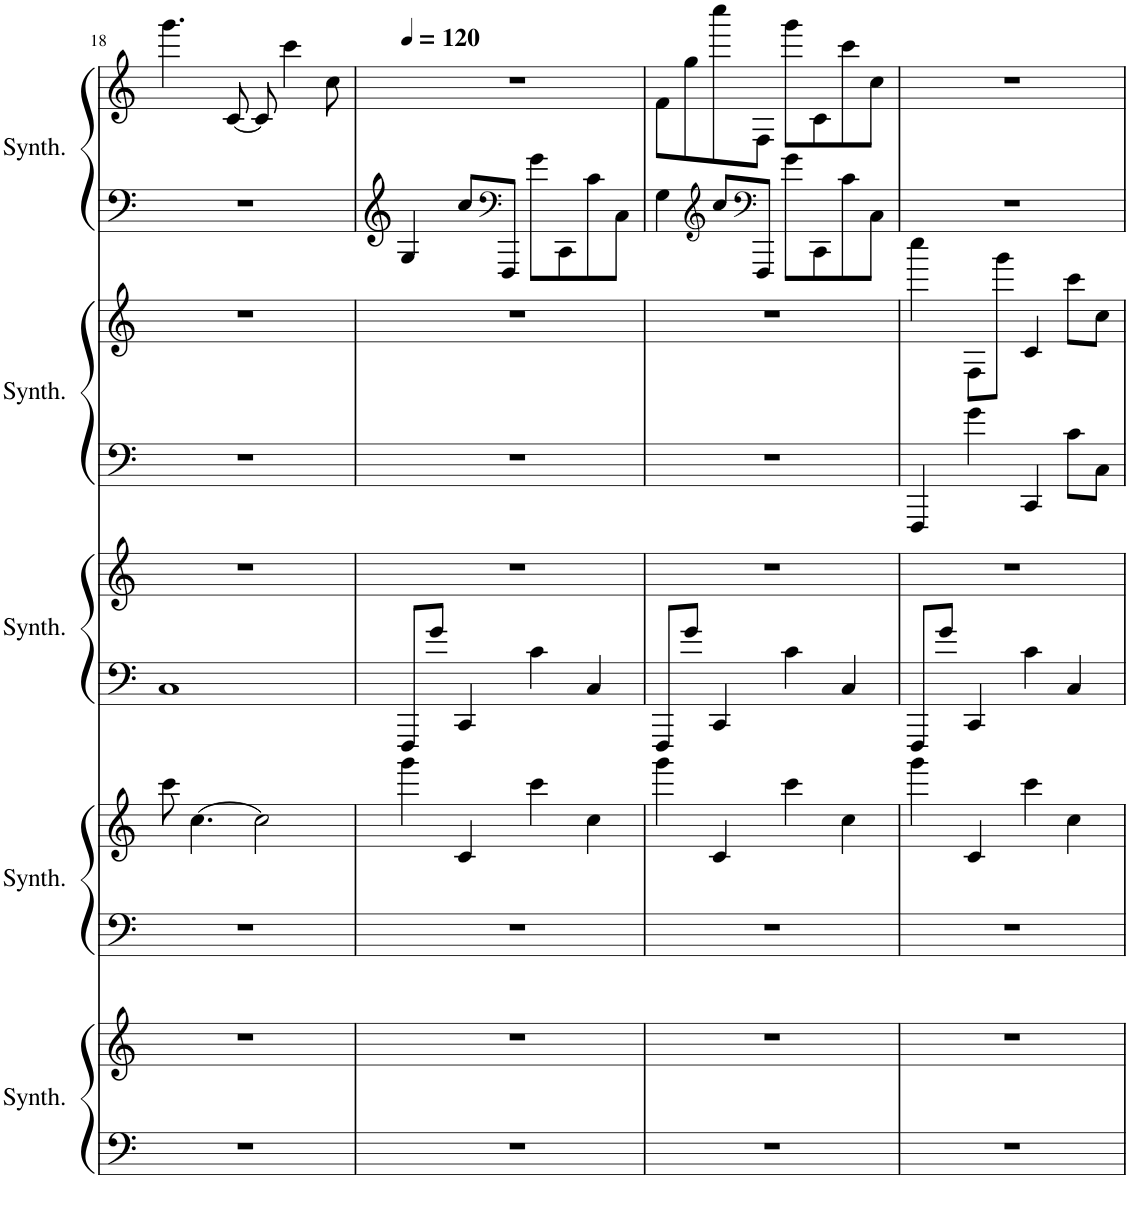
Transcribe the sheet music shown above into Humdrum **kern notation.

**kern	**kern	**kern	**kern	**kern	**kern	**kern	**kern	**kern	**kern
*part5	*part5	*part4	*part4	*part3	*part3	*part2	*part2	*part1	*part1
*staff10	*staff9	*staff8	*staff7	*staff6	*staff5	*staff4	*staff3	*staff2	*staff1
*I"Pad Synthesizer, Warm Pad	*	*I"Pad Synthesizer, Warm Pad	*	*I"Pad Synthesizer, Warm Pad	*	*I"Pad Synthesizer, Warm Pad	*	*I"Pad Synthesizer, Warm Pad	*
*I'Synth.	*	*I'Synth.	*	*I'Synth.	*	*I'Synth.	*	*I'Synth.	*
!!LO:PB:g=z
*clefF4	*clefG2	*clefF4	*clefG2	*clefF4	*clefG2	*clefF4	*clefG2	*clefF4	*clefG2
*k[]	*k[]	*k[]	*k[]	*k[]	*k[]	*k[]	*k[]	*k[]	*k[]
*M4/4	*M4/4	*M4/4	*M4/4	*M4/4	*M4/4	*M4/4	*M4/4	*M4/4	*M4/4
=18	=18	=18	=18	=18	=18	=18	=18	=18	=18
1r	1r	1r	8ccc\	1C	1r	1r	1r	1r	4.ggg\
.	.	.	[4.cc\	.	.	.	.	.	.
.	.	.	.	.	.	.	.	.	[8c/
.	.	.	2cc\]	.	.	.	.	.	8c/]
.	.	.	.	.	.	.	.	.	4ccc\
.	.	.	.	.	.	.	.	.	8cc\
=19	=19	=19	=19	=19	=19	=19	=19	=19	=19
*	*	*	*	*	*	*	*	*	*MM120
1r	1r	1r	4ggg\	8FFF/L	1r	1r	1r	4G/	1r
.	.	.	.	8g/J	.	.	.	.	.
.	.	.	4c/	4CC/	.	.	.	8cc/L	.
*	*	*	*	*	*	*	*	*clefF4	*
.	.	.	.	.	.	.	.	8FFF/J	.
.	.	.	4ccc\	4c\	.	.	.	8g\L	.
.	.	.	.	.	.	.	.	8CC\	.
.	.	.	4cc\	4C/	.	.	.	8c\	.
.	.	.	.	.	.	.	.	8C\J	.
=20	=20	=20	=20	=20	=20	=20	=20	=20	=20
1r	1r	1r	4ggg\	8FFF/L	1r	1r	1r	4G\	8f\L
.	.	.	.	8g/J	.	.	.	.	8gg\
*	*	*	*	*	*	*	*	*clefG2	*
.	.	.	4c/	4CC/	.	.	.	8cc/L	8cccc\
*	*	*	*	*	*	*	*	*clefF4	*
.	.	.	.	.	.	.	.	8FFF/J	8F\J
.	.	.	4ccc\	4c\	.	.	.	8g\L	8ggg\L
.	.	.	.	.	.	.	.	8CC\	8c\
.	.	.	4cc\	4C/	.	.	.	8c\	8ccc\
.	.	.	.	.	.	.	.	8C\J	8cc\J
=21	=21	=21	=21	=21	=21	=21	=21	=21	=21
1r	1r	1r	4ggg\	8FFF/L	1r	4FFF/	4cccc\	1r	1r
.	.	.	.	8g/J	.	.	.	.	.
.	.	.	4c/	4CC/	.	4g\	8F\L	.	.
.	.	.	.	.	.	.	8ggg\J	.	.
.	.	.	4ccc\	4c\	.	4CC/	4c/	.	.
.	.	.	4cc\	4C/	.	8c\L	8ccc\L	.	.
.	.	.	.	.	.	8C\J	8cc\J	.	.
=	=	=	=	=	=	=	=	=	=
*-	*-	*-	*-	*-	*-	*-	*-	*-	*-
